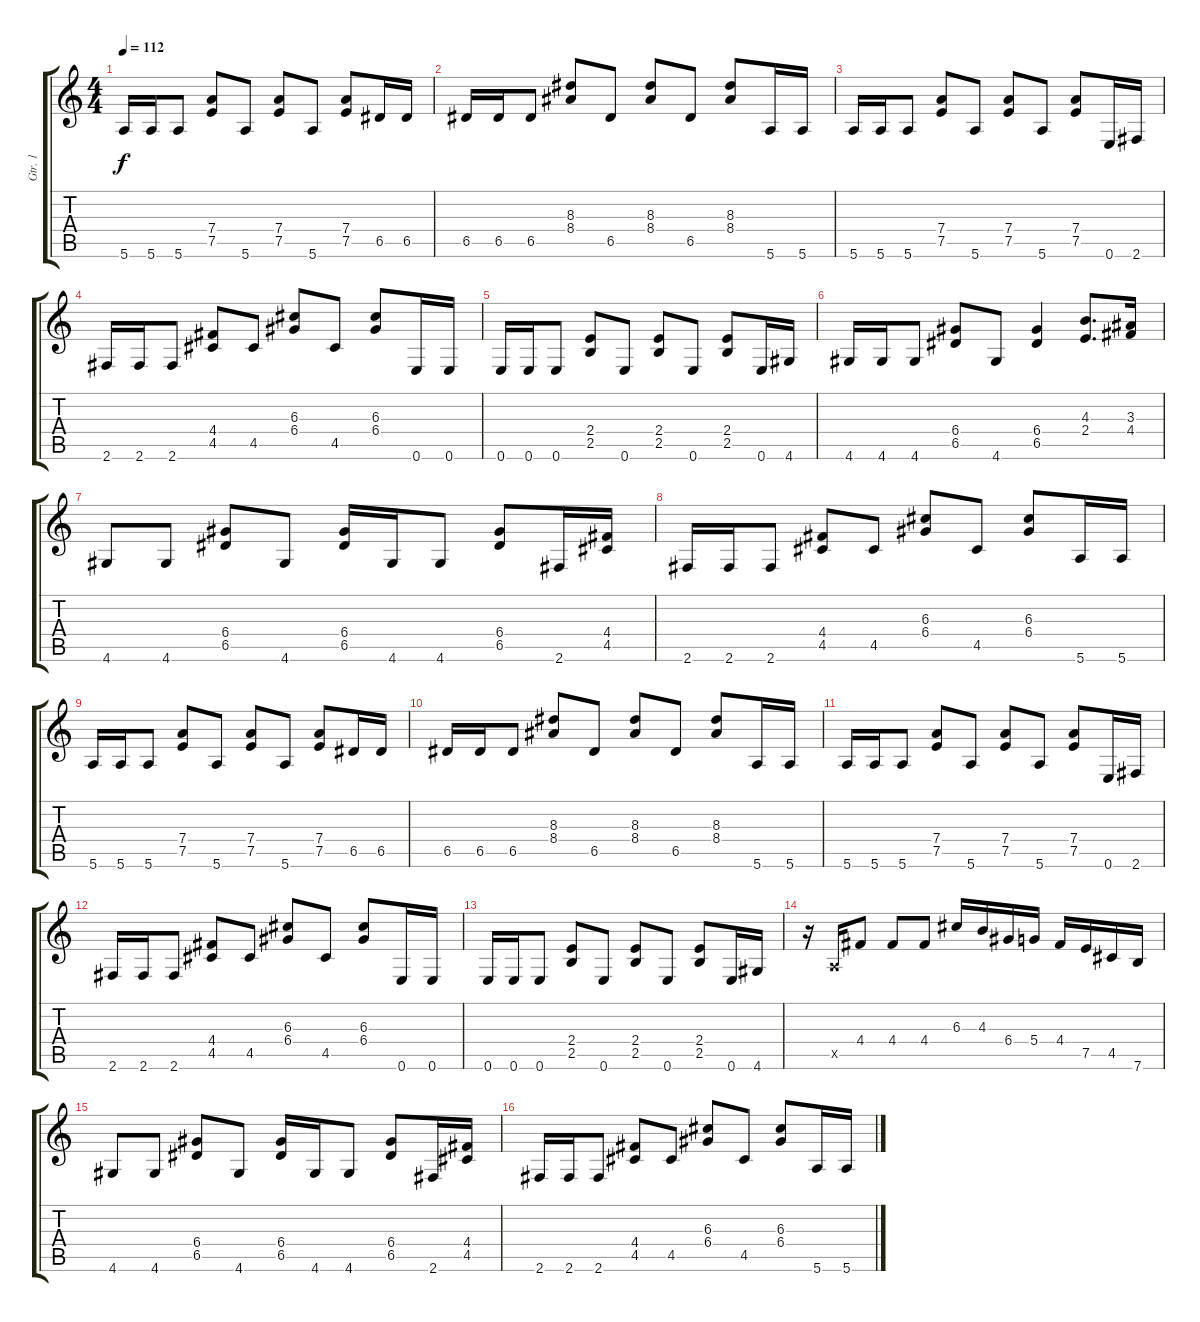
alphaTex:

\track ("Gtr. 1" "Gtr. 1") {instrument distortionguitar}
\staff {score tabs}
\tuning (E4 B3 G3 D3 A2 E2) {hide}
\ts (4 4)
\tempo 112
\clef g2
\ks c
5.6.16{dy f} 5.6.16 5.6.8 (7.4 7.5).8 5.6.8 (7.4 7.5).8 5.6.8 (7.4 7.5).8 6.5.16 6.5.16 |
6.5.16 6.5.16 6.5.8 (8.3 8.4).8 6.5.8 (8.3 8.4).8 6.5.8 (8.3 8.4).8 5.6.16 5.6.16 |
5.6.16 5.6.16 5.6.8 (7.4 7.5).8 5.6.8 (7.4 7.5).8 5.6.8 (7.4 7.5).8 0.6.16 2.6.16 |
2.6.16 2.6.16 2.6.8 (4.4 4.5).8 4.5.8 (6.3 6.4).8 4.5.8 (6.3 6.4).8 0.6.16 0.6.16 |
0.6.16 0.6.16 0.6.8 (2.4 2.5).8 0.6.8 (2.4 2.5).8 0.6.8 (2.4 2.5).8 0.6.16 4.6.16 |
4.6.16 4.6.16 4.6.8 (6.4 6.5).8 4.6.8 (6.4 6.5).4 (4.3 2.4).8{d} (3.3 4.4).16 |
4.6.8 4.6.8 (6.4 6.5).8 4.6.8 (6.4 6.5).16 4.6.16 4.6.8 (6.4 6.5).8 2.6.16 (4.4 4.5).16 |
2.6.16 2.6.16 2.6.8 (4.4 4.5).8 4.5.8 (6.3 6.4).8 4.5.8 (6.3 6.4).8 5.6.16 5.6.16 |
5.6.16 5.6.16 5.6.8 (7.4 7.5).8 5.6.8 (7.4 7.5).8 5.6.8 (7.4 7.5).8 6.5.16 6.5.16 |
6.5.16 6.5.16 6.5.8 (8.3 8.4).8 6.5.8 (8.3 8.4).8 6.5.8 (8.3 8.4).8 5.6.16 5.6.16 |
5.6.16 5.6.16 5.6.8 (7.4 7.5).8 5.6.8 (7.4 7.5).8 5.6.8 (7.4 7.5).8 0.6.16 2.6.16 |
2.6.16 2.6.16 2.6.8 (4.4 4.5).8 4.5.8 (6.3 6.4).8 4.5.8 (6.3 6.4).8 0.6.16 0.6.16 |
0.6.16 0.6.16 0.6.8 (2.4 2.5).8 0.6.8 (2.4 2.5).8 0.6.8 (2.4 2.5).8 0.6.16 4.6.16 |
r.16 0.5{x}.16 4.4.8 4.4.8 4.4.8 6.3.16 4.3.16 6.4.16 5.4.16 4.4.16 7.5.16 4.5.16 7.6.16 |
4.6.8 4.6.8 (6.4 6.5).8 4.6.8 (6.4 6.5).16 4.6.16 4.6.8 (6.4 6.5).8 2.6.16 (4.4 4.5).16 |
2.6.16 2.6.16 2.6.8 (4.4 4.5).8 4.5.8 (6.3 6.4).8 4.5.8 (6.3 6.4).8 5.6.16 5.6.16
